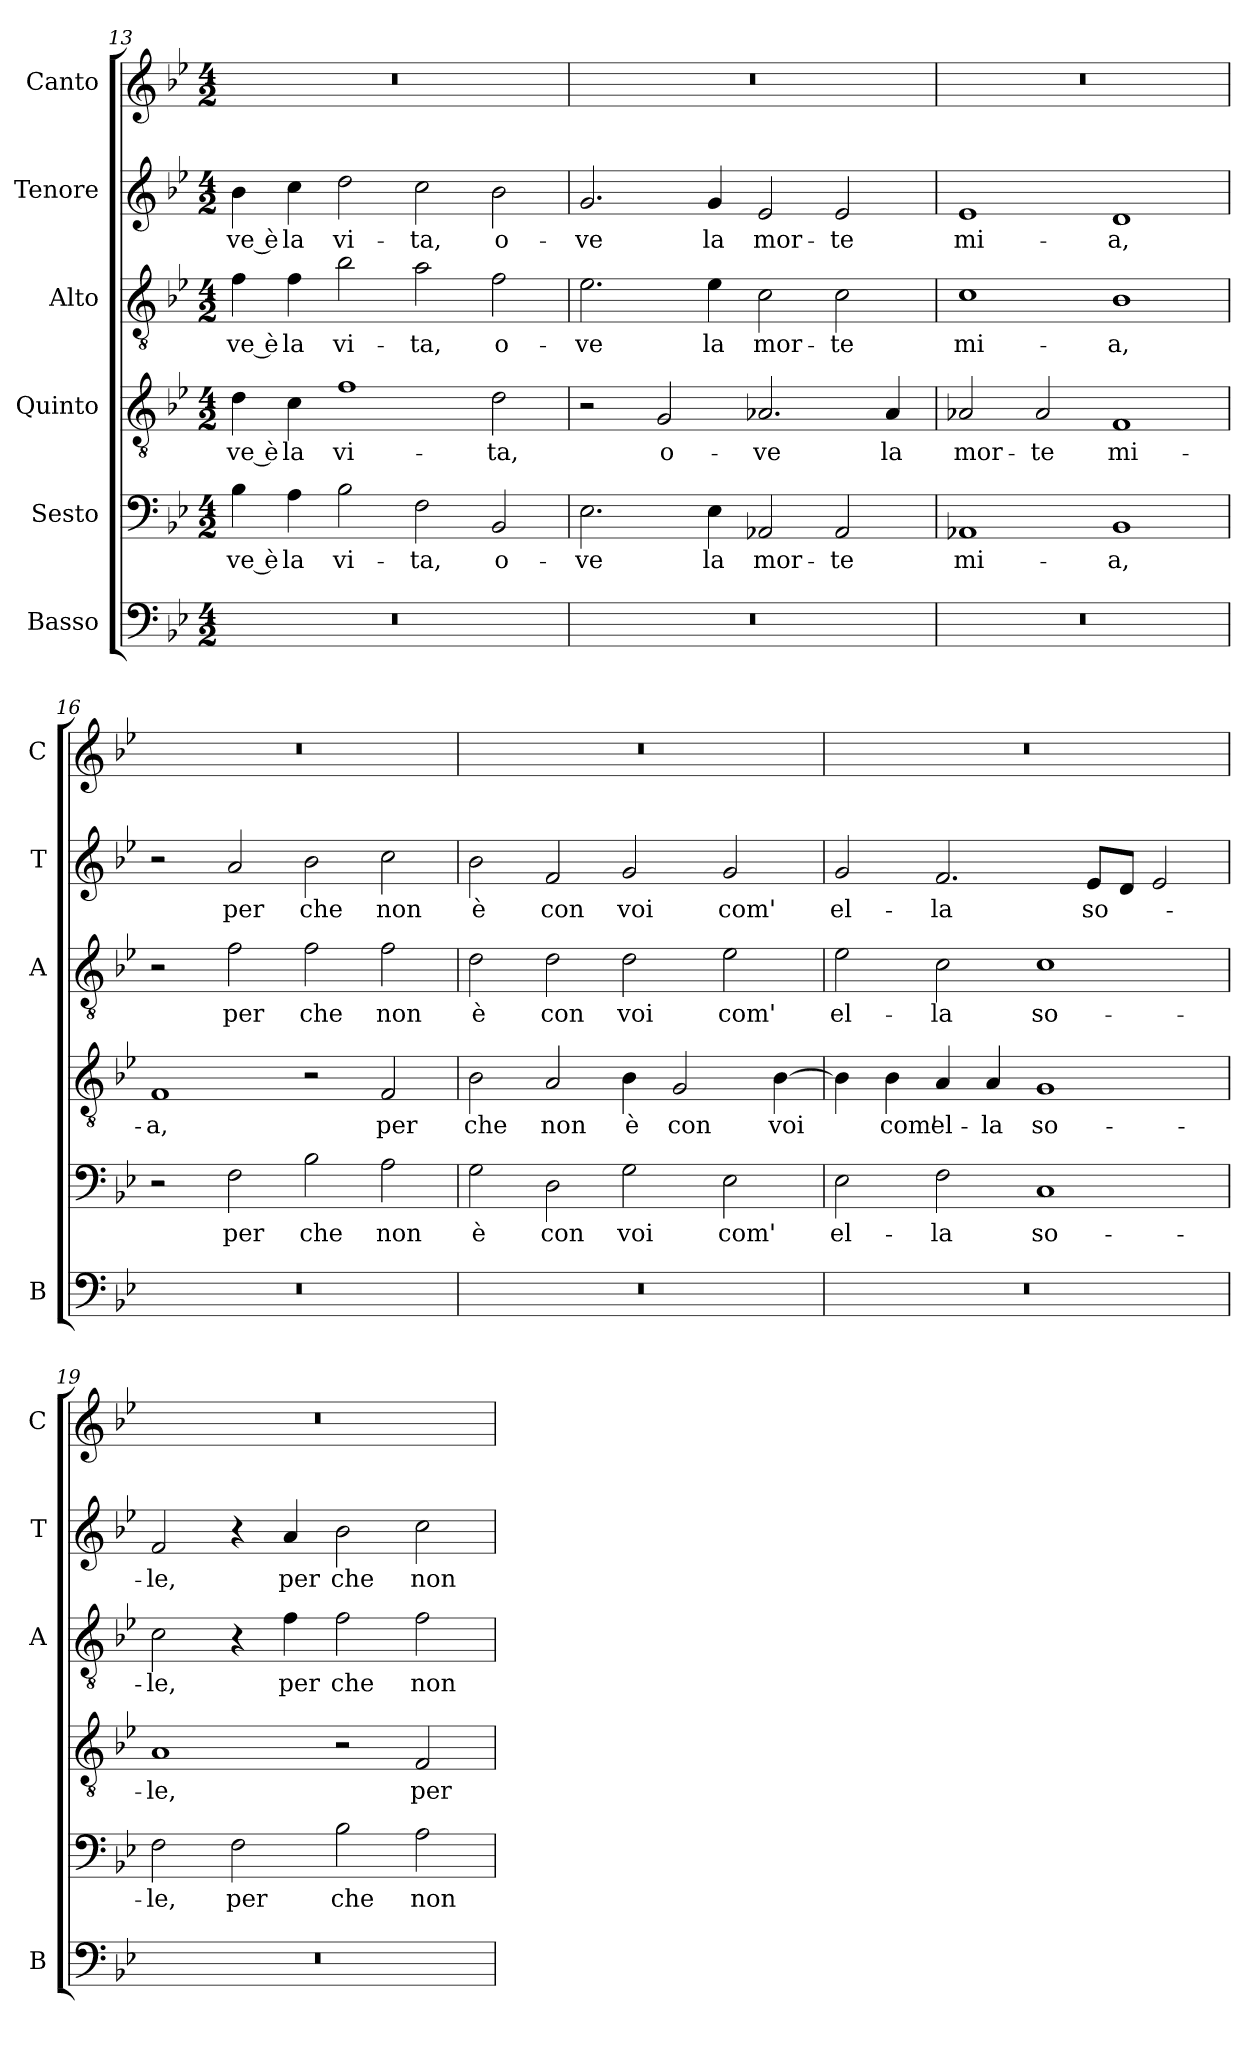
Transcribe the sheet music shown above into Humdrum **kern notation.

**kern	**kern	**text	**kern	**text	**kern	**text	**kern	**text	**kern
*part6	*part5	*part5	*part4	*part4	*part3	*part3	*part2	*part2	*part1
*staff6	*staff5	*staff5	*staff4	*staff4	*staff3	*staff3	*staff2	*staff2	*staff1
*I"Basso	*I"Sesto	*	*I"Quinto	*	*I"Alto	*	*I"Tenore	*	*I"Canto
*I'B	*	*	*	*	*I'A	*	*I'T	*	*I'C
*clefF4	*clefF4	*	*clefGv2	*	*clefGv2	*	*clefG2	*	*clefG2
*k[b-e-]	*k[b-e-]	*	*k[b-e-]	*	*k[b-e-]	*	*k[b-e-]	*	*k[b-e-]
*B-:	*B-:	*	*B-:	*	*B-:	*	*B-:	*	*B-:
*M4/2	*M4/2	*	*M4/2	*	*M4/2	*	*M4/2	*	*M4/2
=13	=13	=13	=13	=13	=13	=13	=13	=13	=13
!	!	!LO:LY:b	!	!LO:LY:b	!	!LO:LY:b	!	!LO:LY:b	!
0r	4B-\	-ve è	4d\	-ve è	4f\	-ve è	4b-\	-ve è	0r
!	!	!LO:LY:b	!	!LO:LY:b	!	!LO:LY:b	!	!LO:LY:b	!
.	4A\	la	4c\	la	4f\	la	4cc\	la	.
!	!	!LO:LY:b	!	!LO:LY:b	!	!LO:LY:b	!	!LO:LY:b	!
.	2B-\	vi-	1f	vi-	2b-\	vi-	2dd\	vi-	.
!	!	!LO:LY:b	!	!	!	!LO:LY:b	!	!LO:LY:b	!
.	2F\	-ta,	.	.	2a\	-ta,	2cc\	-ta,	.
!	!	!LO:LY:b	!	!LO:LY:b	!	!LO:LY:b	!	!LO:LY:b	!
.	2BB-/	o-	2d\	-ta,	2f\	o-	2b-\	o-	.
=14	=14	=14	=14	=14	=14	=14	=14	=14	=14
!	!	!LO:LY:b	!	!	!	!LO:LY:b	!	!LO:LY:b	!
0r	2.E-\	-ve	2r	.	2.e-\	-ve	2.g/	-ve	0r
!	!	!	!	!LO:LY:b	!	!	!	!	!
.	.	.	2G/	o-	.	.	.	.	.
!	!	!LO:LY:b	!	!	!	!LO:LY:b	!	!LO:LY:b	!
.	4E-\	la	.	.	4e-\	la	4g/	la	.
!	!	!LO:LY:b	!	!LO:LY:b	!	!LO:LY:b	!	!LO:LY:b	!
.	2AA-X/	mor-	2.A-X/	-ve	2c\	mor-	2e-/	mor-	.
!	!	!LO:LY:b	!	!	!	!LO:LY:b	!	!LO:LY:b	!
.	2AA-/	-te	.	.	2c\	-te	2e-/	-te	.
!	!	!	!	!LO:LY:b	!	!	!	!	!
.	.	.	4A-/	la	.	.	.	.	.
=15	=15	=15	=15	=15	=15	=15	=15	=15	=15
!	!	!LO:LY:b	!	!LO:LY:b	!	!LO:LY:b	!	!LO:LY:b	!
0r	1AA-X	mi-	2A-X/	mor-	1c	mi-	1e-	mi-	0r
!	!	!	!	!LO:LY:b	!	!	!	!	!
.	.	.	2A-/	-te	.	.	.	.	.
!	!	!LO:LY:b	!	!LO:LY:b	!	!LO:LY:b	!	!LO:LY:b	!
.	1BB-	-a,	1F	mi-	1B-	-a,	1d	-a,	.
=16	=16	=16	=16	=16	=16	=16	=16	=16	=16
!	!	!	!	!LO:LY:b	!	!	!	!	!
0r	2r	.	1F	-a,	2r	.	2r	.	0r
!	!	!LO:LY:b	!	!	!	!LO:LY:b	!	!LO:LY:b	!
.	2F\	per	.	.	2f\	per	2a/	per	.
!	!	!LO:LY:b	!	!	!	!LO:LY:b	!	!LO:LY:b	!
.	2B-\	che	2r	.	2f\	che	2b-\	che	.
!	!	!LO:LY:b	!	!LO:LY:b	!	!LO:LY:b	!	!LO:LY:b	!
.	2A\	non	2F/	per	2f\	non	2cc\	non	.
=17	=17	=17	=17	=17	=17	=17	=17	=17	=17
!	!	!LO:LY:b	!	!LO:LY:b	!	!LO:LY:b	!	!LO:LY:b	!
0r	2G\	è	2B-\	che	2d\	è	2b-\	è	0r
!	!	!LO:LY:b	!	!LO:LY:b	!	!LO:LY:b	!	!LO:LY:b	!
.	2D\	con	2A/	non	2d\	con	2f/	con	.
!	!	!LO:LY:b	!	!LO:LY:b	!	!LO:LY:b	!	!LO:LY:b	!
.	2G\	voi	4B-\	è	2d\	voi	2g/	voi	.
!	!	!	!	!LO:LY:b	!	!	!	!	!
.	.	.	2G/	con	.	.	.	.	.
!	!	!LO:LY:b	!	!	!	!LO:LY:b	!	!LO:LY:b	!
.	2E-\	com'	.	.	2e-\	com'	2g/	com'	.
!	!	!	!	!LO:LY:b	!	!	!	!	!
.	.	.	[4B-\	voi	.	.	.	.	.
!!LO:PB:g=z
=18	=18	=18	=18	=18	=18	=18	=18	=18	=18
!	!	!LO:LY:b	!	!	!	!LO:LY:b	!	!LO:LY:b	!
0r	2E-\	el-	4B-\]	.	2e-\	el-	2g/	el-	0r
!	!	!	!	!LO:LY:b	!	!	!	!	!
.	.	.	4B-\	com'	.	.	.	.	.
!	!	!LO:LY:b	!	!LO:LY:b	!	!LO:LY:b	!	!LO:LY:b	!
.	2F\	-la	4A/	el-	2c\	-la	2.f/	-la	.
!	!	!	!	!LO:LY:b	!	!	!	!	!
.	.	.	4A/	-la	.	.	.	.	.
!	!	!LO:LY:b	!	!LO:LY:b	!	!LO:LY:b	!	!	!
.	1C	so-	1G	so-	1c	so-	.	.	.
!	!	!	!	!	!	!	!	!LO:LY:b	!
.	.	.	.	.	.	.	8e-/L	so-	.
.	.	.	.	.	.	.	8d/J	.	.
.	.	.	.	.	.	.	2e-/	.	.
=19	=19	=19	=19	=19	=19	=19	=19	=19	=19
!	!	!LO:LY:b	!	!LO:LY:b	!	!LO:LY:b	!	!LO:LY:b	!
0r	2F\	-le,	1A	-le,	2c\	-le,	2f/	-le,	0r
!	!	!LO:LY:b	!	!	!	!	!	!	!
.	2F\	per	.	.	4r	.	4r	.	.
!	!	!	!	!	!	!LO:LY:b	!	!LO:LY:b	!
.	.	.	.	.	4f\	per	4a/	per	.
!	!	!LO:LY:b	!	!	!	!LO:LY:b	!	!LO:LY:b	!
.	2B-\	che	2r	.	2f\	che	2b-\	che	.
!	!	!LO:LY:b	!	!LO:LY:b	!	!LO:LY:b	!	!LO:LY:b	!
.	2A\	non	2F/	per	2f\	non	2cc\	non	.
=	=	=	=	=	=	=	=	=	=
*-	*-	*-	*-	*-	*-	*-	*-	*-	*-
